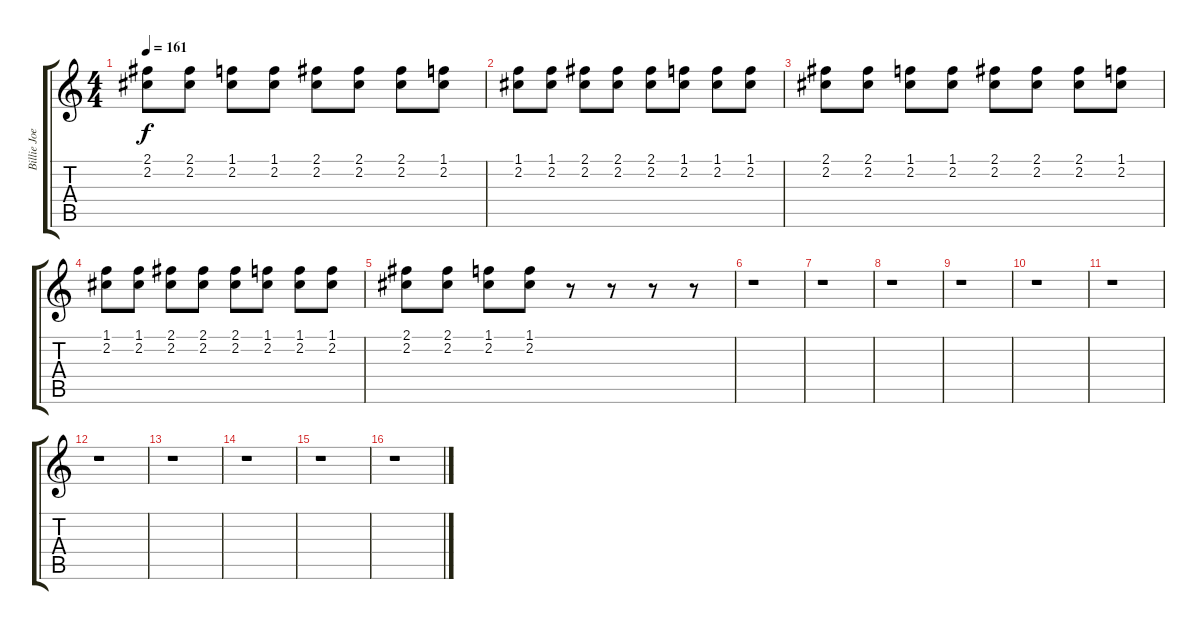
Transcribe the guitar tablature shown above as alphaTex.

\track ("Billie Joe Armstrong solo" "Billie Joe") {instrument distortionguitar}
\staff {score tabs}
\tuning (E4 B3 G3 D3 A2 E2) {hide}
\ts (4 4)
\tempo 161
\clef g2
\ks c
(2.1 2.2).8{dy f} (2.1 2.2).8 (1.1 2.2).8 (1.1 2.2).8 (2.1 2.2).8 (2.1 2.2).8 (2.1 2.2).8 (1.1 2.2).8 |
(1.1 2.2).8 (1.1 2.2).8 (2.1 2.2).8 (2.1 2.2).8 (2.1 2.2).8 (1.1 2.2).8 (1.1 2.2).8 (1.1 2.2).8 |
(2.1 2.2).8 (2.1 2.2).8 (1.1 2.2).8 (1.1 2.2).8 (2.1 2.2).8 (2.1 2.2).8 (2.1 2.2).8 (1.1 2.2).8 |
(1.1 2.2).8 (1.1 2.2).8 (2.1 2.2).8 (2.1 2.2).8 (2.1 2.2).8 (1.1 2.2).8 (1.1 2.2).8 (1.1 2.2).8 |
(2.1 2.2).8 (2.1 2.2).8 (1.1 2.2).8 (1.1 2.2).8 r.8 r.8 r.8 r.8 |
r.1 |
r.1 |
r.1 |
r.1 |
r.1 |
r.1 |
r.1 |
r.1 |
r.1 |
r.1 |
r.1
